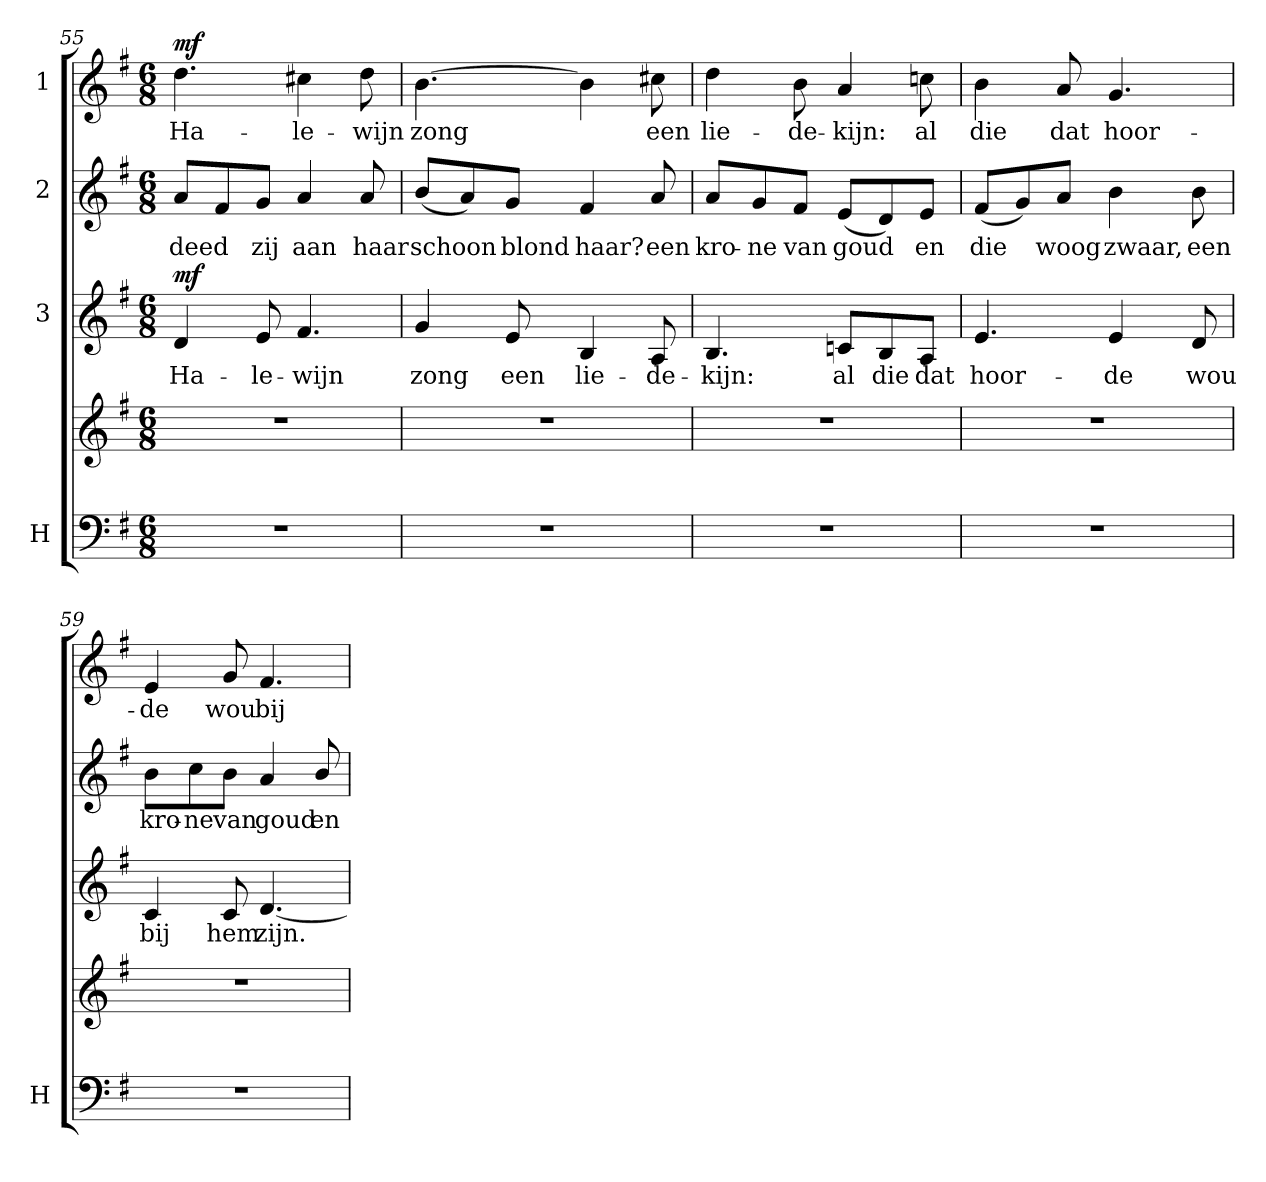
**kern	**kern	**kern	**text	**dynam	**kern	**text	**kern	**text	**dynam
*part4	*part4	*part3	*part3	*part3	*part2	*part2	*part1	*part1	*part1
*staff5	*staff4	*staff3	*staff3	*staff3	*staff2	*staff2	*staff1	*staff1	*staff1
*I"H	*	*I"3	*	*	*I"2	*	*I"1	*	*
*I'H	*	*	*	*	*	*	*	*	*
*clefF4	*clefG2	*clefG2	*	*	*clefG2	*	*clefG2	*	*
*k[f#]	*k[f#]	*k[f#]	*	*	*k[f#]	*	*k[f#]	*	*
*G:	*G:	*G:	*	*	*G:	*	*G:	*	*
*M6/8	*M6/8	*M6/8	*	*	*M6/8	*	*M6/8	*	*
=55	=55	=55	=55	=55	=55	=55	=55	=55	=55
!LO:N:vis=1	!LO:N:vis=1	!	!LO:LY:b	!LO:DY:a	!	!LO:LY:b	!	!LO:LY:b	!LO:DY:a
2.r	2.r	4d	Ha-	mf	8aL	deed	4.dd	Ha-	mf
.	.	.	.	.	8f#	.	.	.	.
!	!	!	!LO:LY:b	!	!	!LO:LY:b	!	!	!
.	.	8e	-le-	.	8gJ	zij	.	.	.
!	!	!	!LO:LY:b	!	!	!LO:LY:b	!	!LO:LY:b	!
.	.	4.f#	-wijn	.	4a	aan	4cc#X	-le-	.
!	!	!	!	!	!	!LO:LY:b	!	!LO:LY:b	!
.	.	.	.	.	8a	haar	8dd	-wijn	.
=56	=56	=56	=56	=56	=56	=56	=56	=56	=56
!LO:N:vis=1	!LO:N:vis=1	!	!LO:LY:b	!	!	!LO:LY:b	!	!LO:LY:b	!
2.r	2.r	4g	zong	.	(<8bL	schoon	[4.b	zong	.
.	.	.	.	.	8a)	.	.	.	.
!	!	!	!LO:LY:b	!	!	!LO:LY:b	!	!	!
.	.	8e	een	.	8gJ	blond	.	.	.
!	!	!	!LO:LY:b	!	!	!LO:LY:b	!	!	!
.	.	4B	lie-	.	4f#	haar?	4b]	.	.
!	!	!	!LO:LY:b	!	!	!LO:LY:b	!	!LO:LY:b	!
.	.	8A	-de-	.	8a	een	8cc#X	een	.
!!LO:LB:g=z
=57	=57	=57	=57	=57	=57	=57	=57	=57	=57
!LO:N:vis=1	!LO:N:vis=1	!	!LO:LY:b	!	!	!LO:LY:b	!	!LO:LY:b	!
2.r	2.r	4.B	-kijn:	.	8aL	kro-	4dd	lie-	.
!	!	!	!	!	!	!LO:LY:b	!	!	!
.	.	.	.	.	8g	-ne	.	.	.
!	!	!	!	!	!	!LO:LY:b	!	!LO:LY:b	!
.	.	.	.	.	8f#J	van	8b	-de-	.
!	!	!	!LO:LY:b	!	!	!LO:LY:b	!	!LO:LY:b	!
.	.	8cnL	al	.	(<8eL	goud	4a	-kijn:	.
!	!	!	!LO:LY:b	!	!	!	!	!	!
.	.	8B	die	.	8d)	.	.	.	.
!	!	!	!LO:LY:b	!	!	!LO:LY:b	!	!LO:LY:b	!
.	.	8AJ	dat	.	8eJ	en	8ccn	al	.
=58	=58	=58	=58	=58	=58	=58	=58	=58	=58
!LO:N:vis=1	!LO:N:vis=1	!	!LO:LY:b	!	!	!LO:LY:b	!	!LO:LY:b	!
2.r	2.r	4.e	hoor-	.	(<8f#L	die	4b	die	.
.	.	.	.	.	8g)	.	.	.	.
!	!	!	!	!	!	!LO:LY:b	!	!LO:LY:b	!
.	.	.	.	.	8aJ	woog	8a	dat	.
!	!	!	!LO:LY:b	!	!	!LO:LY:b	!	!LO:LY:b	!
.	.	4e	-de	.	4b	zwaar,	4.g	hoor-	.
!	!	!	!LO:LY:b	!	!	!LO:LY:b	!	!	!
.	.	8d	wou	.	8b	een	.	.	.
=59	=59	=59	=59	=59	=59	=59	=59	=59	=59
!LO:N:vis=1	!LO:N:vis=1	!	!LO:LY:b	!	!	!LO:LY:b	!	!LO:LY:b	!
2.r	2.r	4c	bij	.	8bL	kro-	4e	-de	.
!	!	!	!	!	!	!LO:LY:b	!	!	!
.	.	.	.	.	8cc	-ne	.	.	.
!	!	!	!LO:LY:b	!	!	!LO:LY:b	!	!LO:LY:b	!
.	.	8c	hem	.	8bJ	van	8g	wou	.
!	!	!	!LO:LY:b	!	!	!LO:LY:b	!	!LO:LY:b	!
.	.	[4.d	zijn.	.	4a	goud	4.f#	bij	.
!	!	!	!	!	!	!LO:LY:b	!	!	!
.	.	.	.	.	8b/	en	.	.	.
=	=	=	=	=	=	=	=	=	=
*-	*-	*-	*-	*-	*-	*-	*-	*-	*-
